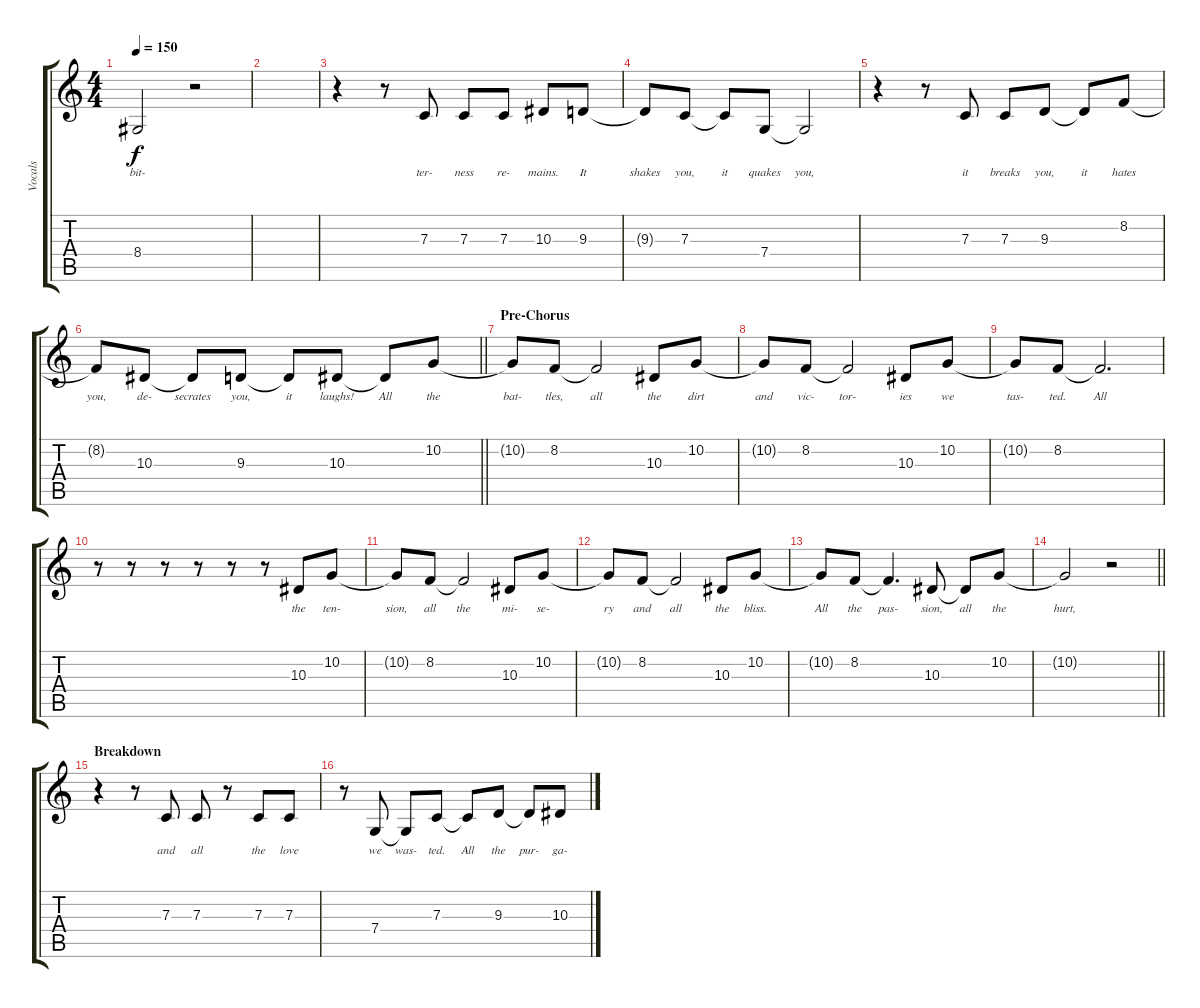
\track ("Vocals" "Vocals") {instrument altosax}
\staff {score tabs}
\tuning (D4 A3 F3 C3 G2 D2) {hide}
\ts (4 4)
\tempo 150
\clef g2
\ks c
8.4{t}.2{lyrics (0 "bit-") lyrics (1 "") lyrics (2 "") lyrics (3 "") lyrics (4 "") dy f} r.2 |
|
r.4 r.8 7.3.8{lyrics (0 "ter-") lyrics (1 "") lyrics (2 "") lyrics (3 "") lyrics (4 "")} 7.3.8{lyrics (0 "ness") lyrics (1 "") lyrics (2 "") lyrics (3 "") lyrics (4 "")} 7.3.8{lyrics (0 "re-") lyrics (1 "") lyrics (2 "") lyrics (3 "") lyrics (4 "")} 10.3.8{lyrics (0 "mains.") lyrics (1 "") lyrics (2 "") lyrics (3 "") lyrics (4 "")} 9.3.8{lyrics (0 "It") lyrics (1 "") lyrics (2 "") lyrics (3 "") lyrics (4 "")} |
9.3{t}.8{lyrics (0 "shakes") lyrics (1 "") lyrics (2 "") lyrics (3 "") lyrics (4 "")} 7.3.8{lyrics (0 "you,") lyrics (1 "") lyrics (2 "") lyrics (3 "") lyrics (4 "")} 7.3{t}.8{lyrics (0 "it") lyrics (1 "") lyrics (2 "") lyrics (3 "") lyrics (4 "")} 7.4.8{lyrics (0 "quakes") lyrics (1 "") lyrics (2 "") lyrics (3 "") lyrics (4 "")} 7.4{t}.2{lyrics (0 "you,") lyrics (1 "") lyrics (2 "") lyrics (3 "") lyrics (4 "")} |
r.4 r.8 7.3.8{lyrics (0 "it") lyrics (1 "") lyrics (2 "") lyrics (3 "") lyrics (4 "")} 7.3.8{lyrics (0 "breaks") lyrics (1 "") lyrics (2 "") lyrics (3 "") lyrics (4 "")} 9.3.8{lyrics (0 "you,") lyrics (1 "") lyrics (2 "") lyrics (3 "") lyrics (4 "")} 9.3{t}.8{lyrics (0 "it") lyrics (1 "") lyrics (2 "") lyrics (3 "") lyrics (4 "")} 8.2.8{lyrics (0 "hates") lyrics (1 "") lyrics (2 "") lyrics (3 "") lyrics (4 "")} |
\barLineRight lightlight
8.2{t}.8{lyrics (0 "you,") lyrics (1 "") lyrics (2 "") lyrics (3 "") lyrics (4 "")} 10.3.8{lyrics (0 "de-") lyrics (1 "") lyrics (2 "") lyrics (3 "") lyrics (4 "")} 10.3{t}.8{lyrics (0 "secrates") lyrics (1 "") lyrics (2 "") lyrics (3 "") lyrics (4 "")} 9.3.8{lyrics (0 "you,") lyrics (1 "") lyrics (2 "") lyrics (3 "") lyrics (4 "")} 9.3{t}.8{lyrics (0 "it") lyrics (1 "") lyrics (2 "") lyrics (3 "") lyrics (4 "")} 10.3.8{lyrics (0 "laughs!") lyrics (1 "") lyrics (2 "") lyrics (3 "") lyrics (4 "")} 10.3{t}.8{lyrics (0 "All") lyrics (1 "") lyrics (2 "") lyrics (3 "") lyrics (4 "")} 10.2.8{lyrics (0 "the") lyrics (1 "") lyrics (2 "") lyrics (3 "") lyrics (4 "")} |
\section ("" "Pre-Chorus")
10.2{t}.8{lyrics (0 "bat-") lyrics (1 "") lyrics (2 "") lyrics (3 "") lyrics (4 "")} 8.2.8{lyrics (0 "tles,") lyrics (1 "") lyrics (2 "") lyrics (3 "") lyrics (4 "")} 8.2{t}.2{lyrics (0 "all") lyrics (1 "") lyrics (2 "") lyrics (3 "") lyrics (4 "")} 10.3.8{lyrics (0 "the") lyrics (1 "") lyrics (2 "") lyrics (3 "") lyrics (4 "")} 10.2.8{lyrics (0 "dirt") lyrics (1 "") lyrics (2 "") lyrics (3 "") lyrics (4 "")} |
10.2{t}.8{lyrics (0 "and") lyrics (1 "") lyrics (2 "") lyrics (3 "") lyrics (4 "")} 8.2.8{lyrics (0 "vic-") lyrics (1 "") lyrics (2 "") lyrics (3 "") lyrics (4 "")} 8.2{t}.2{lyrics (0 "tor-") lyrics (1 "") lyrics (2 "") lyrics (3 "") lyrics (4 "")} 10.3.8{lyrics (0 "ies") lyrics (1 "") lyrics (2 "") lyrics (3 "") lyrics (4 "")} 10.2.8{lyrics (0 "we") lyrics (1 "") lyrics (2 "") lyrics (3 "") lyrics (4 "")} |
10.2{t}.8{lyrics (0 "tas-") lyrics (1 "") lyrics (2 "") lyrics (3 "") lyrics (4 "")} 8.2.8{lyrics (0 "ted.") lyrics (1 "") lyrics (2 "") lyrics (3 "") lyrics (4 "")} 8.2{t}.2{d lyrics (0 "All") lyrics (1 "") lyrics (2 "") lyrics (3 "") lyrics (4 "")} |
r.8 r.8 r.8 r.8 r.8 r.8 10.3.8{lyrics (0 "the") lyrics (1 "") lyrics (2 "") lyrics (3 "") lyrics (4 "")} 10.2.8{lyrics (0 "ten-") lyrics (1 "") lyrics (2 "") lyrics (3 "") lyrics (4 "")} |
10.2{t}.8{lyrics (0 "sion,") lyrics (1 "") lyrics (2 "") lyrics (3 "") lyrics (4 "")} 8.2.8{lyrics (0 "all") lyrics (1 "") lyrics (2 "") lyrics (3 "") lyrics (4 "")} 8.2{t}.2{lyrics (0 "the") lyrics (1 "") lyrics (2 "") lyrics (3 "") lyrics (4 "")} 10.3.8{lyrics (0 "mi-") lyrics (1 "") lyrics (2 "") lyrics (3 "") lyrics (4 "")} 10.2.8{lyrics (0 "se-") lyrics (1 "") lyrics (2 "") lyrics (3 "") lyrics (4 "")} |
10.2{t}.8{lyrics (0 "ry") lyrics (1 "") lyrics (2 "") lyrics (3 "") lyrics (4 "")} 8.2.8{lyrics (0 "and") lyrics (1 "") lyrics (2 "") lyrics (3 "") lyrics (4 "")} 8.2{t}.2{lyrics (0 "all") lyrics (1 "") lyrics (2 "") lyrics (3 "") lyrics (4 "")} 10.3.8{lyrics (0 "the") lyrics (1 "") lyrics (2 "") lyrics (3 "") lyrics (4 "")} 10.2.8{lyrics (0 "bliss.") lyrics (1 "") lyrics (2 "") lyrics (3 "") lyrics (4 "")} |
10.2{t}.8{lyrics (0 "All") lyrics (1 "") lyrics (2 "") lyrics (3 "") lyrics (4 "")} 8.2.8{lyrics (0 "the") lyrics (1 "") lyrics (2 "") lyrics (3 "") lyrics (4 "")} 8.2{t}.4{d lyrics (0 "pas-") lyrics (1 "") lyrics (2 "") lyrics (3 "") lyrics (4 "")} 10.3.8{lyrics (0 "sion,") lyrics (1 "") lyrics (2 "") lyrics (3 "") lyrics (4 "")} 10.3{t}.8{lyrics (0 "all") lyrics (1 "") lyrics (2 "") lyrics (3 "") lyrics (4 "")} 10.2.8{lyrics (0 "the") lyrics (1 "") lyrics (2 "") lyrics (3 "") lyrics (4 "")} |
\barLineRight lightlight
10.2{t}.2{lyrics (0 "hurt,") lyrics (1 "") lyrics (2 "") lyrics (3 "") lyrics (4 "")} r.2 |
\section ("" "Breakdown")
r.4{volume 11 instrument tenorsax} r.8 7.3.8{lyrics (0 "and") lyrics (1 "") lyrics (2 "") lyrics (3 "") lyrics (4 "")} 7.3.8{lyrics (0 "all") lyrics (1 "") lyrics (2 "") lyrics (3 "") lyrics (4 "")} r.8 7.3.8{lyrics (0 "the") lyrics (1 "") lyrics (2 "") lyrics (3 "") lyrics (4 "")} 7.3.8{lyrics (0 "love") lyrics (1 "") lyrics (2 "") lyrics (3 "") lyrics (4 "")} |
r.8 7.4.8{lyrics (0 "we") lyrics (1 "") lyrics (2 "") lyrics (3 "") lyrics (4 "")} 7.4{t}.8{lyrics (0 "was-") lyrics (1 "") lyrics (2 "") lyrics (3 "") lyrics (4 "")} 7.3.8{lyrics (0 "ted.") lyrics (1 "") lyrics (2 "") lyrics (3 "") lyrics (4 "")} 7.3{t}.8{lyrics (0 "All") lyrics (1 "") lyrics (2 "") lyrics (3 "") lyrics (4 "")} 9.3.8{lyrics (0 "the") lyrics (1 "") lyrics (2 "") lyrics (3 "") lyrics (4 "")} 9.3{t}.8{lyrics (0 "pur-") lyrics (1 "") lyrics (2 "") lyrics (3 "") lyrics (4 "")} 10.3.8{lyrics (0 "ga-") lyrics (1 "") lyrics (2 "") lyrics (3 "") lyrics (4 "")}
